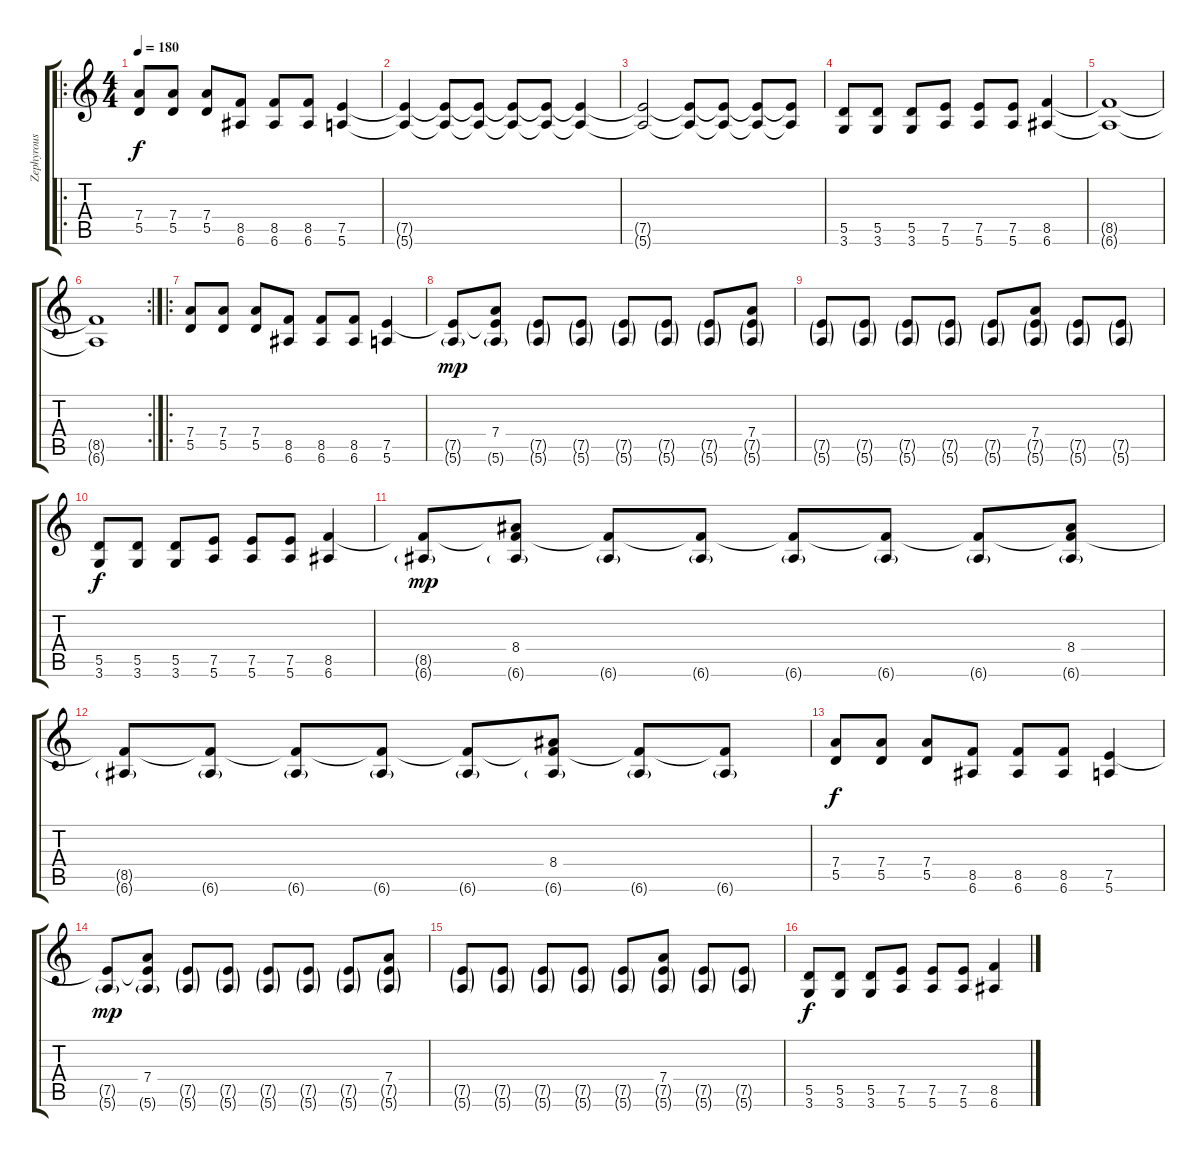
\track ("Zephyrous" "Zephyrous") {instrument distortionguitar}
\staff {score tabs}
\tuning (E4 B3 G3 D3 A2 E2) {hide}
\ro
\ts (4 4)
\tempo 180
\clef g2
\ks c
(7.4 5.5).8{dy f instrument distortionguitar} (7.4 5.5).8 (7.4 5.5).8 (8.5 6.6).8 (8.5 6.6).8 (8.5 6.6).8 (7.5 5.6).4 |
(7.5{t} 5.6{t}).4 (7.5{t} 5.6{t}).8 (7.5{t} 5.6{t}).8 (7.5{t} 5.6{t}).8 (7.5{t} 5.6{t}).8 (7.5{t} 5.6{t}).4 |
(7.5{t} 5.6{t}).2 (7.5{t} 5.6{t}).8 (7.5{t} 5.6{t}).8 (7.5{t} 5.6{t}).8 (7.5{t} 5.6{t}).8 |
(5.5 3.6).8 (5.5 3.6).8 (5.5 3.6).8 (7.5 5.6).8 (7.5 5.6).8 (7.5 5.6).8 (8.5 6.6).4 |
(8.5{t} 6.6{t}).1 |
\rc 2
(8.5{t} 6.6{t}).1 |
\ro
(7.4 5.5).8 (7.4 5.5).8 (7.4 5.5).8 (8.5 6.6).8 (8.5 6.6).8 (8.5 6.6).8 (7.5 5.6).4 |
(7.5{t} 5.6{g}).8{dy mp} (7.4 7.5{t} 5.6{g}).8 (7.5{g} 5.6{g}).8 (7.5{g} 5.6{g}).8 (7.5{g} 5.6{g}).8 (7.5{g} 5.6{g}).8 (7.5{g} 5.6{g}).8 (7.4 7.5{g} 5.6{g}).8 |
(7.5{g} 5.6{g}).8 (7.5{g} 5.6{g}).8 (7.5{g} 5.6{g}).8 (7.5{g} 5.6{g}).8 (7.5{g} 5.6{g}).8 (7.4 7.5{g} 5.6{g}).8 (7.5{g} 5.6{g}).8 (7.5{g} 5.6{g}).8 |
(5.5 3.6).8{dy f} (5.5 3.6).8 (5.5 3.6).8 (7.5 5.6).8 (7.5 5.6).8 (7.5 5.6).8 (8.5 6.6).4 |
(8.5{t} 6.6{g}).8{dy mp} (8.4 8.5{t} 6.6{g}).8 (8.5{t} 6.6{g}).8 (8.5{t} 6.6{g}).8 (8.5{t} 6.6{g}).8 (8.5{t} 6.6{g}).8 (8.5{t} 6.6{g}).8 (8.4 8.5{t} 6.6{g}).8 |
(8.5{t} 6.6{g}).8 (8.5{t} 6.6{g}).8 (8.5{t} 6.6{g}).8 (8.5{t} 6.6{g}).8 (8.5{t} 6.6{g}).8 (8.4 8.5{t} 6.6{g}).8 (8.5{t} 6.6{g}).8 (8.5{t} 6.6{g}).8 |
(7.4 5.5).8{dy f} (7.4 5.5).8 (7.4 5.5).8 (8.5 6.6).8 (8.5 6.6).8 (8.5 6.6).8 (7.5 5.6).4 |
(7.5{t} 5.6{g}).8{dy mp} (7.4 7.5{t} 5.6{g}).8 (7.5{g} 5.6{g}).8 (7.5{g} 5.6{g}).8 (7.5{g} 5.6{g}).8 (7.5{g} 5.6{g}).8 (7.5{g} 5.6{g}).8 (7.4 7.5{g} 5.6{g}).8 |
(7.5{g} 5.6{g}).8 (7.5{g} 5.6{g}).8 (7.5{g} 5.6{g}).8 (7.5{g} 5.6{g}).8 (7.5{g} 5.6{g}).8 (7.4 7.5{g} 5.6{g}).8 (7.5{g} 5.6{g}).8 (7.5{g} 5.6{g}).8 |
(5.5 3.6).8{dy f} (5.5 3.6).8 (5.5 3.6).8 (7.5 5.6).8 (7.5 5.6).8 (7.5 5.6).8 (8.5 6.6).4
